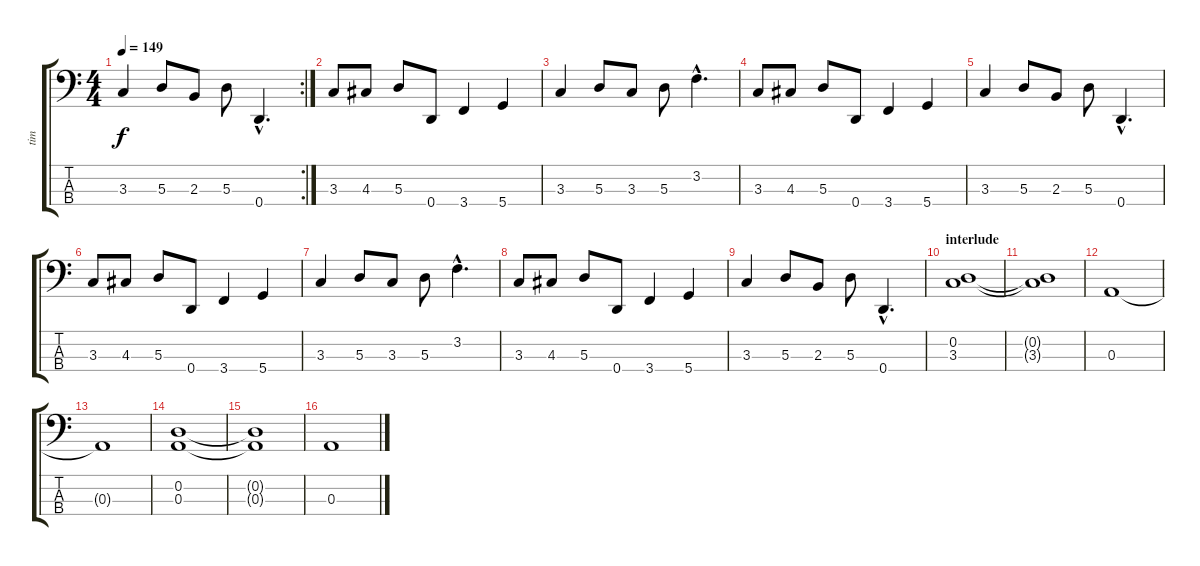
\track ("tim" "tim") {instrument electricbassfinger}
\staff {score tabs}
\tuning (G2 D2 A1 D1) {hide}
\rc 2
\ts (4 4)
\tempo 149
\clef f4
\ks c
3.3.4{dy f} 5.3.8 2.3.8 5.3.8 0.4{hac}.4{d} |
3.3.8 4.3.8 5.3.8 0.4.8 3.4.4 5.4.4 |
3.3.4 5.3.8 3.3.8 5.3.8 3.2{hac}.4{d} |
3.3.8 4.3.8 5.3.8 0.4.8 3.4.4 5.4.4 |
3.3.4 5.3.8 2.3.8 5.3.8 0.4{hac}.4{d} |
3.3.8 4.3.8 5.3.8 0.4.8 3.4.4 5.4.4 |
3.3.4 5.3.8 3.3.8 5.3.8 3.2{hac}.4{d} |
3.3.8 4.3.8 5.3.8 0.4.8 3.4.4 5.4.4 |
3.3.4 5.3.8 2.3.8 5.3.8 0.4{hac}.4{d} |
\section ("" "interlude")
(0.2 3.3).1 |
(0.2{t} 3.3{t}).1 |
0.3.1 |
0.3{t}.1 |
(0.2 0.3).1 |
(0.2{t} 0.3{t}).1 |
0.3.1
